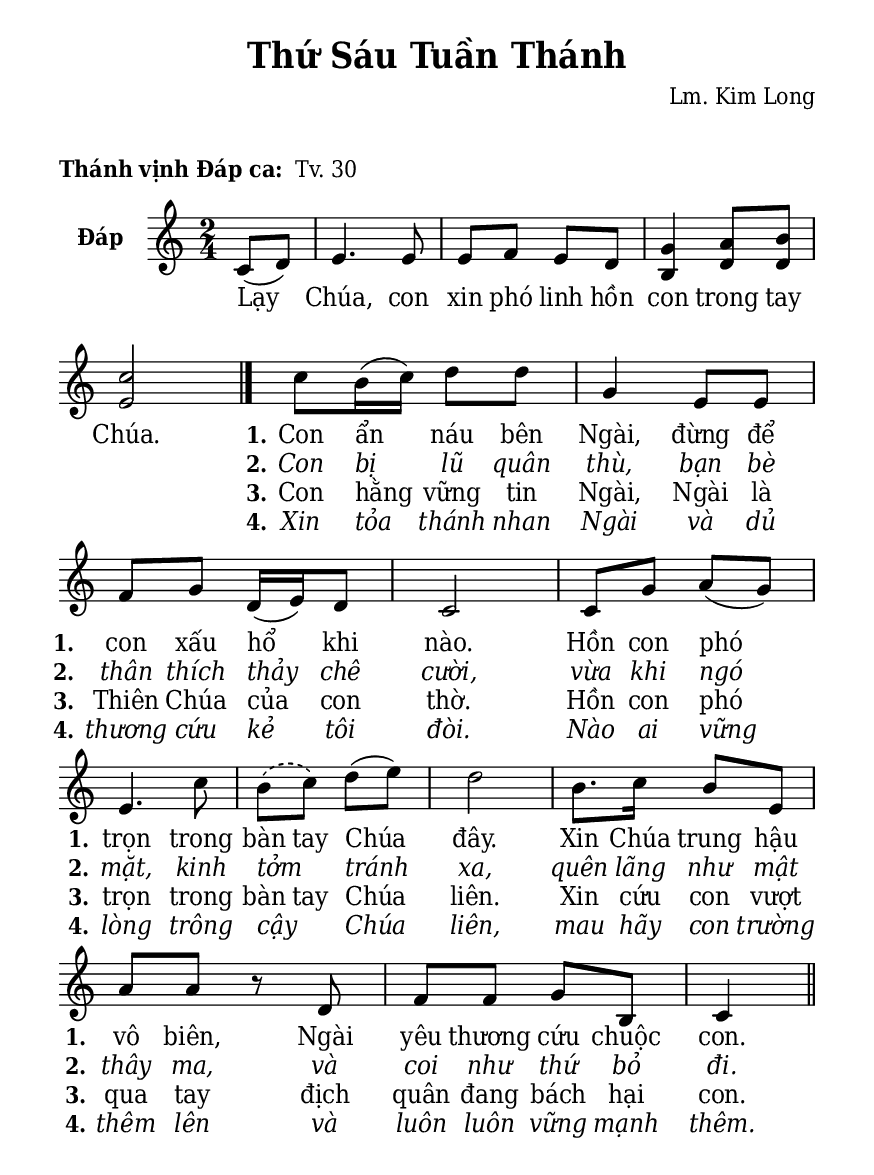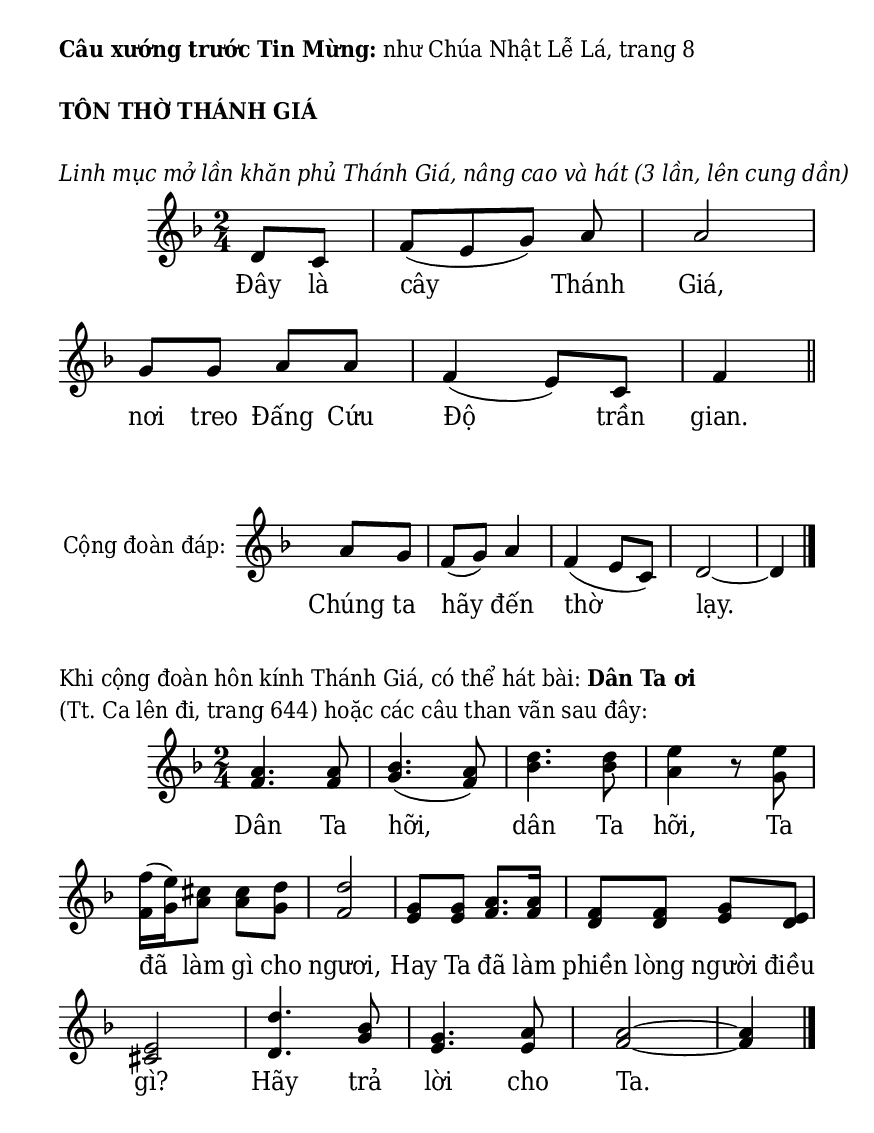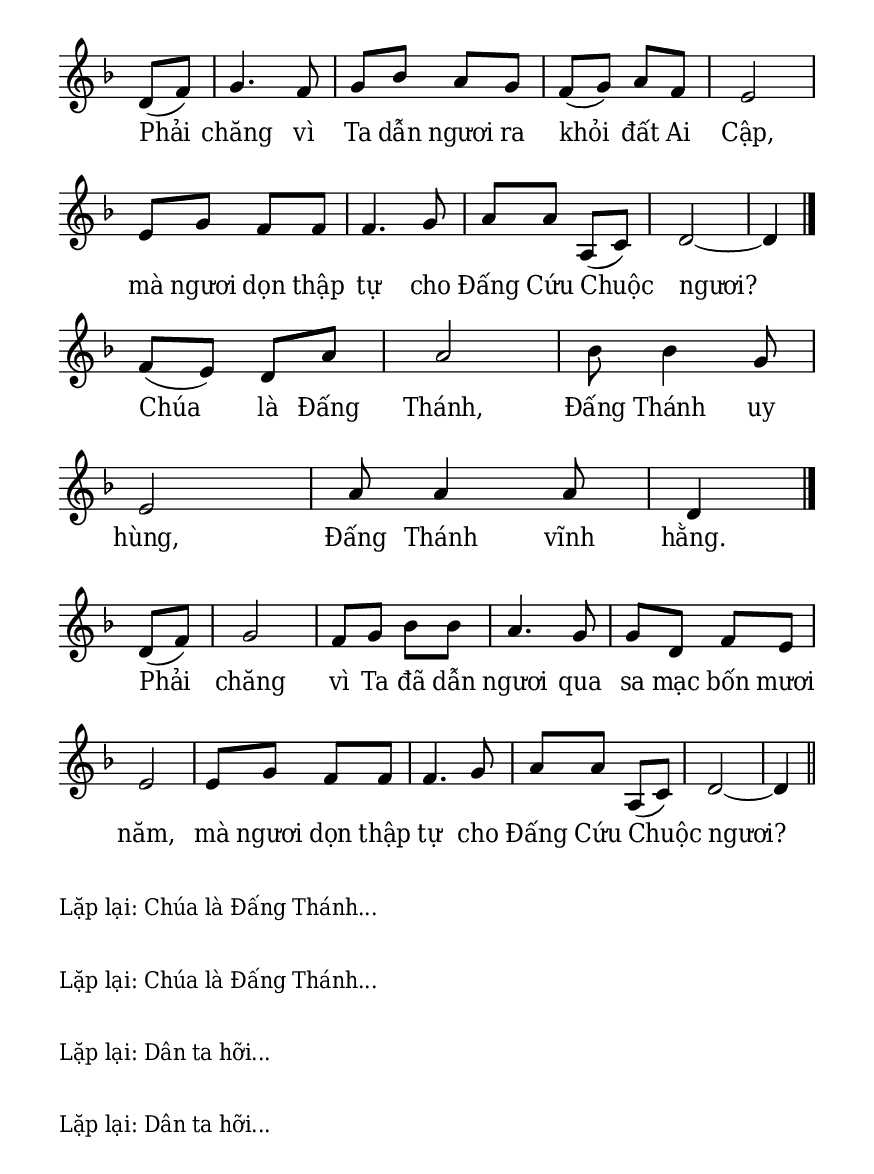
% Cài đặt chung
\version "2.22.1"
\include "english.ly"

\header {
  title = "Thứ Sáu Tuần Thánh"
  composer = "Lm. Kim Long"
  %arranger = " "
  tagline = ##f
}

% mã nguồn cho những chức năng chưa hỗ trợ trong phiên bản lilypond hiện tại
% cung cấp bởi cộng đồng lilypond khi gửi email đến lilypond-user@gnu.org
% in số phiên khúc trên mỗi dòng
#(define (add-grob-definition grob-name grob-entry)
     (set! all-grob-descriptions
           (cons ((@@ (lily) completize-grob-entry)
                  (cons grob-name grob-entry))
                 all-grob-descriptions)))

#(add-grob-definition
    'StanzaNumberSpanner
    `((direction . ,LEFT)
      (font-series . bold)
      (padding . 1.0)
      (side-axis . ,X)
      (stencil . ,ly:text-interface::print)
      (X-offset . ,ly:side-position-interface::x-aligned-side)
      (Y-extent . ,grob::always-Y-extent-from-stencil)
      (meta . ((class . Spanner)
               (interfaces . (font-interface
                              side-position-interface
                              stanza-number-interface
                              text-interface))))))

\layout {
    \context {
      \Global
      \grobdescriptions #all-grob-descriptions
    }
    \context {
      \Score
      \remove Stanza_number_align_engraver
      \consists
        #(lambda (context)
           (let ((texts '())
                 (syllables '()))
             (make-engraver
              (acknowledgers
               ((stanza-number-interface engraver grob source-engraver)
                  (set! texts (cons grob texts)))
               ((lyric-syllable-interface engraver grob source-engraver)
                  (set! syllables (cons grob syllables))))
              ((stop-translation-timestep engraver)
                 (for-each
                  (lambda (text)
                    (for-each
                     (lambda (syllable)
                       (ly:pointer-group-interface::add-grob
                        text
                        'side-support-elements
                        syllable))
                     syllables))
                  texts)
                 (set! syllables '())))))
    }
    \context {
      \Lyrics
      \remove Stanza_number_engraver
      \consists
        #(lambda (context)
           (let ((text #f)
                 (last-stanza #f))
             (make-engraver
              ((process-music engraver)
                 (let ((stanza (ly:context-property context 'stanza #f)))
                   (if (and stanza (not (equal? stanza last-stanza)))
                       (let ((column (ly:context-property context
'currentCommandColumn)))
                         (set! last-stanza stanza)
                         (if text
                             (ly:spanner-set-bound! text RIGHT column))
                         (set! text (ly:engraver-make-grob engraver
'StanzaNumberSpanner '()))
                         (ly:grob-set-property! text 'text stanza)
                         (ly:spanner-set-bound! text LEFT column)))))
              ((finalize engraver)
                 (if text
                     (let ((column (ly:context-property context
'currentCommandColumn)))
                       (ly:spanner-set-bound! text RIGHT column)))))))
      \override StanzaNumberSpanner.horizon-padding = 10000
    }
}

stanzaReminderOff =
  \temporary \override StanzaNumberSpanner.after-line-breaking =
     #(lambda (grob)
        ;; Can be replaced with (not (first-broken-spanner? grob)) in 2.23.
        (if (let ((siblings (ly:spanner-broken-into (ly:grob-original grob))))
              (and (pair? siblings)
                   (not (eq? grob (car siblings)))))
            (ly:grob-suicide! grob)))

stanzaReminderOn = \undo \stanzaReminderOff
% kết thúc mã nguồn

% Nhạc
nhacMauMot = \relative c' {
  \key c \major
  \time 2/4
  \partial 4 c8 (d) |
  e4. e8 |
  e f e d |
  <g b,>4 <a d,>8 <b d,> |
  <c e,>2 \bar "|."
  
  c8 b16 (c) d8 d |
  g,4 e8 e |
  f g d16 (e) d8 |
  c2 |
  c8 g' a (g) |
  e4. c'8 |
  \once \phrasingSlurDashed
  b \(c\) d (e) |
  d2 |
  b8. c16 b8 e, |
  a a r d, |
  f f g b, |
  c4 \bar "||"
}

nhacMauHai = \relative c' {
  \key f \major
  \time 2/4
  \partial 4 d8 c |
  f ([e g]) a |
  a2 |
  g8 g a a |
  f4 (e8) c |
  f4 \bar "||"
}

nhacMauBa = \relative c'' {
  \key f \major
  \time 2/4
  \partial 4 a8 g |
  f (g) a4 |
  f (e8 c) |
  d2 ~ |
  d4 \bar "|."
}

nhacMauBon = \relative c'' {
  \key f \major
  \time 2/4
  <<
    {
      a4. a8 |
      bf4. (a8) |
      d4. d8 |
      e4 r8 e |
      f16 (e) cs8 cs d |
      d2 |
      g,8 g a8. f16 |
      f8 f g e |
      e2 |
      d'4. bf8 |
      g4. a8 |
      a2 ~ |
      a4 \bar "|."
    }
    {
      f4. f8 |
      g4. (f8) |
      bf4. bf8 |
      a4 r8 g |
      f16 (g) a8 a g |
      f2 |
      e8 e f8. a16 |
      d,8 d e d |
      cs2 |
      d4. g8 |
      e4. e8 |
      f2 ~ |
      f4
    }
  >>
  \break
  
  d8 (f) |
  g4. f8 |
  g bf a g |
  f (g) a f |
  e2 |
  e8 g f f |
  f4. g8 |
  a a a, (c) |
  d2 ~ |
  \partial 4 d4 \bar "|." \break
  
  f8 (e) d a' |
  a2 |
  bf8 bf4 g8 |
  e2 |
  a8 a4 a8 |
  d,4 \bar "|." \break
  
  d8 (f) |
  g2 |
  f8 g bf bf |
  a4. g8 |
  g d f e |
  e2 |
  e8 g f f |
  f4. g8 |
  a a a, (c) |
  d2 ~ |
  d4 \bar "||"
}

nhacMauNam = \relative c' {
  
}

nhacMauSau = \relative c' {
  
}

nhacMauBay = \relative c' {
  
}

nhacMauTam = \relative c'' {
  
}

nhacMauChin = \relative c'' {
  
}

nhacMauMuoi = \relative c'' {
  
}

% Lời
loiMauMot = \lyricmode {
  Lạy Chúa, con xin phó linh hồn con trong tay Chúa.
  <<
    {
      \set stanza = "1."
      Con ẩn náu bên Ngài, đừng để con xấu hổ khi nào.
      Hồn con phó trọn trong bàn tay Chúa đây.
      Xin Chúa trung hậu vô biên, Ngài yêu thương cứu chuộc con.
    }
    \new Lyrics {
      \set associatedVoice = "beSop"
      \set stanza = "2."
      \override Lyrics.LyricText.font-shape = #'italic
      Con bị lũ quân thù, bạn bè thân thích thảy chê cười,
      vừa khi ngó mặt, kinh tởm _ tránh xa,
      quên lãng như mật thây ma, và coi như thứ bỏ đi.
    }
    \new Lyrics {
      \set associatedVoice = "beSop"
      \set stanza = "3."
      Con hằng vững tin Ngài, Ngài là Thiên Chúa của con thờ.
      Hồn con phó trọn trong bàn tay Chúa liên.
      Xin cứu con vượt qua tay địch quân đang bách hại con.
    }
    \new Lyrics {
      \set associatedVoice = "beSop"
      \set stanza = "4."
      \override Lyrics.LyricText.font-shape = #'italic
      Xin tỏa thánh nhan Ngài và dủ thương cứu kẻ tôi đòi.
      Nào ai vững lòng trông cậy _ Chúa liên,
      mau hãy con trường thêm lên và luôn luôn vững mạnh thêm.
    }
  >>
}

loiMauHai = \lyricmode {
  Đây là cây Thánh Giá, nơi treo Đấng Cứu Độ trần gian.
}

loiMauBa = \lyricmode {
  Chúng ta hãy đến thờ lạy.
}

loiMauBon = \lyricmode {
  Dân Ta hỡi, dân Ta hỡi, Ta đã làm gì cho ngươi,
  Hay Ta đã làm phiền lòng người điều gì?
  Hãy trả lời cho Ta.
  Phải chăng vì Ta dẫn ngươi ra khỏi đất Ai Cập,
  mà ngươi dọn thập tự cho Đấng Cứu Chuộc ngươi?
  
  Chúa là Đấng Thánh, Đấng Thánh uy hùng, Đấng Thánh vĩnh hằng.
  Phải chăng vì Ta đã dẫn ngươi qua sa mạc bốn mươi năm,
  mà ngươi dọn thập tự cho Đấng Cứu Chuộc ngươi?
}

loiMauNam = \lyricmode {
  
}

loiMauSau = \lyricmode {
  
}

loiMauBay = \lyricmode {
  
}

loiMauTam = \lyricmode {
  
}

loiMauChin = \lyricmode {
  
}

loiMauMuoi = \lyricmode {
  
}

% Dàn trang
\paper {
  #(set-paper-size "a5")
  top-margin = 10\mm
  bottom-margin = 10\mm
  left-margin = 10\mm
  right-margin = 10\mm
  indent = #0
  #(define fonts
	 (make-pango-font-tree "Deja Vu Serif Condensed"
	 		       "Deja Vu Serif Condensed"
			       "Deja Vu Serif Condensed"
			       (/ 20 20)))
  print-page-number = ##f
  %page-count = 9
}

\markup {
  \vspace #2
  \bold "Thánh vịnh Đáp ca:" \normal-text " Tv. 30"
}

\score {
  <<
    \new Staff \with {
      instrumentName = \markup { \bold "Đáp" }} <<
        \clef treble
        \new Voice = beSop {
          \nhacMauMot
        }
      \new Lyrics \lyricsto beSop \loiMauMot
    >>
  >>
  \layout {
    indent = 15
    \override Lyrics.LyricSpace.minimum-distance = #0.6
    \override Score.BarNumber.break-visibility = ##(#f #f #f)
    \override Score.SpacingSpanner.uniform-stretching = ##t
    ragged-last = ##f
  }
}

\markup {
  \vspace #2
  \column {
      \left-align {
        \line {
          \bold "Câu xướng trước Tin Mừng:" \normal-text "như Chúa Nhật Lễ Lá, trang 8"
        }
        \null
        \line {
          \bold "TÔN THỜ THÁNH GIÁ"
        }
        \null
        \line {
          \normal-text \italic "Linh mục mở lần khăn phủ Thánh Giá, nâng cao và hát (3 lần, lên cung dần)"
        }
      }
  }
}

\score {
  <<
    \new Staff <<
        \clef treble
        \new Voice = beSop {
          \nhacMauHai
        }
      \new Lyrics \lyricsto beSop \loiMauHai
    >>
  >>
  \layout {
    indent = 15
    \override Lyrics.LyricSpace.minimum-distance = #0.7
    \override Score.BarNumber.break-visibility = ##(#f #f #f)
    \override Score.SpacingSpanner.uniform-stretching = ##t
    \override LyricHyphen.minimum-distance = #1.5
    ragged-last = ##f
  }
}

\markup {
  %\vspace #2
}

\score {
  <<
    \new Staff \with {
      instrumentName = \markup { "Cộng đoàn đáp:" }} <<
        \clef treble
        \new Voice = beSop {
          \nhacMauBa
        }
      \new Lyrics \lyricsto beSop \loiMauBa
    >>
  >>
  \layout {
    indent = 30
    \override Staff.TimeSignature.transparent = ##t
    \override Lyrics.LyricSpace.minimum-distance = #0.7
    \override Score.BarNumber.break-visibility = ##(#f #f #f)
    \override Score.SpacingSpanner.uniform-stretching = ##t
    \override LyricHyphen.minimum-distance = #1.5
    ragged-last = ##f
  }
}

\markup {
  \vspace #2
  \column {
    \left-align {
      \line {
        "Khi cộng đoàn hôn kính Thánh Giá, có thể hát bài:" \bold "Dân Ta ơi"
      }
      \line {
        "(Tt. Ca lên đi, trang 644) hoặc các câu than vãn sau đây:"
      }
    }
  }
}

\score {
  <<
    \new Staff <<
        \clef treble
        \new Voice = beSop {
          \nhacMauBon
        }
      \new Lyrics \lyricsto beSop \loiMauBon
    >>
  >>
  \layout {
    indent = 15
    \override Lyrics.LyricSpace.minimum-distance = #0.6
    \override Score.BarNumber.break-visibility = ##(#f #f #f)
    \override Score.SpacingSpanner.uniform-stretching = ##t
    ragged-last = ##f
  }
}

\markup {
  \vspace #2
  "Lặp lại: Chúa là Đấng Thánh..."
}


\score {
  <<
    \new Staff \with {
      instrumentName = \markup { \bold "1" }} <<
        \clef treble
        \new Voice = beSop {
          \nhacMauNam
        }
      \new Lyrics \lyricsto beSop \loiMauNam
    >>
  >>
  \layout {
    indent = 15
    \override Lyrics.LyricSpace.minimum-distance = #0.7
    \override LyricHyphen.minimum-distance = #1
    \override Score.BarNumber.break-visibility = ##(#f #f #f)
    \override Score.SpacingSpanner.uniform-stretching = ##t
    ragged-last = ##f
  }
}

\markup {
  \vspace #2
  "Lặp lại: Chúa là Đấng Thánh..."
}

\score {
  <<
    \new Staff \with {
      instrumentName = \markup { \bold "2" }} <<
        \clef treble
        \new Voice = beSop {
          \nhacMauSau
        }
      \new Lyrics \lyricsto beSop \loiMauSau
    >>
  >>
  \layout {
    indent = 15
    \override Lyrics.LyricSpace.minimum-distance = #0.7
    \override Score.BarNumber.break-visibility = ##(#f #f #f)
    \override Score.SpacingSpanner.uniform-stretching = ##t
    ragged-last = ##f
  }
}

\markup {
  \vspace #2
  "Lặp lại: Dân ta hỡi..."
}

\score {
  <<
    \new Staff \with {
      instrumentName = \markup { \bold "3" }} <<
        \clef treble
        \new Voice = beSop {
          \nhacMauBay
        }
      \new Lyrics \lyricsto beSop \loiMauBay
    >>
  >>
  \layout {
    indent = 15
    \override Lyrics.LyricSpace.minimum-distance = #0.7
    \override Score.BarNumber.break-visibility = ##(#f #f #f)
    \override Score.SpacingSpanner.uniform-stretching = ##t
    ragged-last = ##f
  }
}

\markup {
  \vspace #2
  "Lặp lại: Dân ta hỡi..."
}


\score {
  <<
    \new Staff <<
        \clef treble
        \new Voice = beSop {
          \nhacMauTam
        }
      \new Lyrics \lyricsto beSop \loiMauTam
    >>
  >>
  \layout {
    indent = 15
    \override Lyrics.LyricSpace.minimum-distance = #0.7
    \override Score.BarNumber.break-visibility = ##(#f #f #f)
    \override Score.SpacingSpanner.uniform-stretching = ##t
    ragged-last = ##f
  }
}

\markup {
  \vspace #2
  \column {
    \left-align {
      \line {
        "Lặp lại: Dân ta hỡi..."
      }
      \line {
        "Có thể hát thêm" \bold "Đối ca" \normal-text "sau đây:"
      }
    }
  }
}

\score {
  <<
    \new Staff <<
        \clef treble
        \new Voice = beSop {
          \nhacMauChin
        }
      \new Lyrics \lyricsto beSop \loiMauChin
    >>
  >>
  \layout {
    indent = 15
    \override Lyrics.LyricSpace.minimum-distance = #0.8
    \override Score.BarNumber.break-visibility = ##(#f #f #f)
    \override Score.SpacingSpanner.uniform-stretching = ##t
    ragged-last = ##f
  }
}

\markup {
  \vspace #2
  \bold "Ca Vãn"
}

\score {
  <<
    \new Staff <<
        \clef treble
        \new Voice = beSop {
          \nhacMauMuoi
        }
      \new Lyrics \lyricsto beSop \loiMauMuoi
    >>
  >>
  \layout {
    indent = 15
    \override Staff.TimeSignature.transparent = ##t
    \override Lyrics.LyricSpace.minimum-distance = #0.8
    \override Score.BarNumber.break-visibility = ##(#f #f #f)
    \override Score.SpacingSpanner.uniform-stretching = ##t
    \set Score.defaultBarType = ""
    \set Score.barAlways = ##t
    ragged-last = ##f
  }
}
